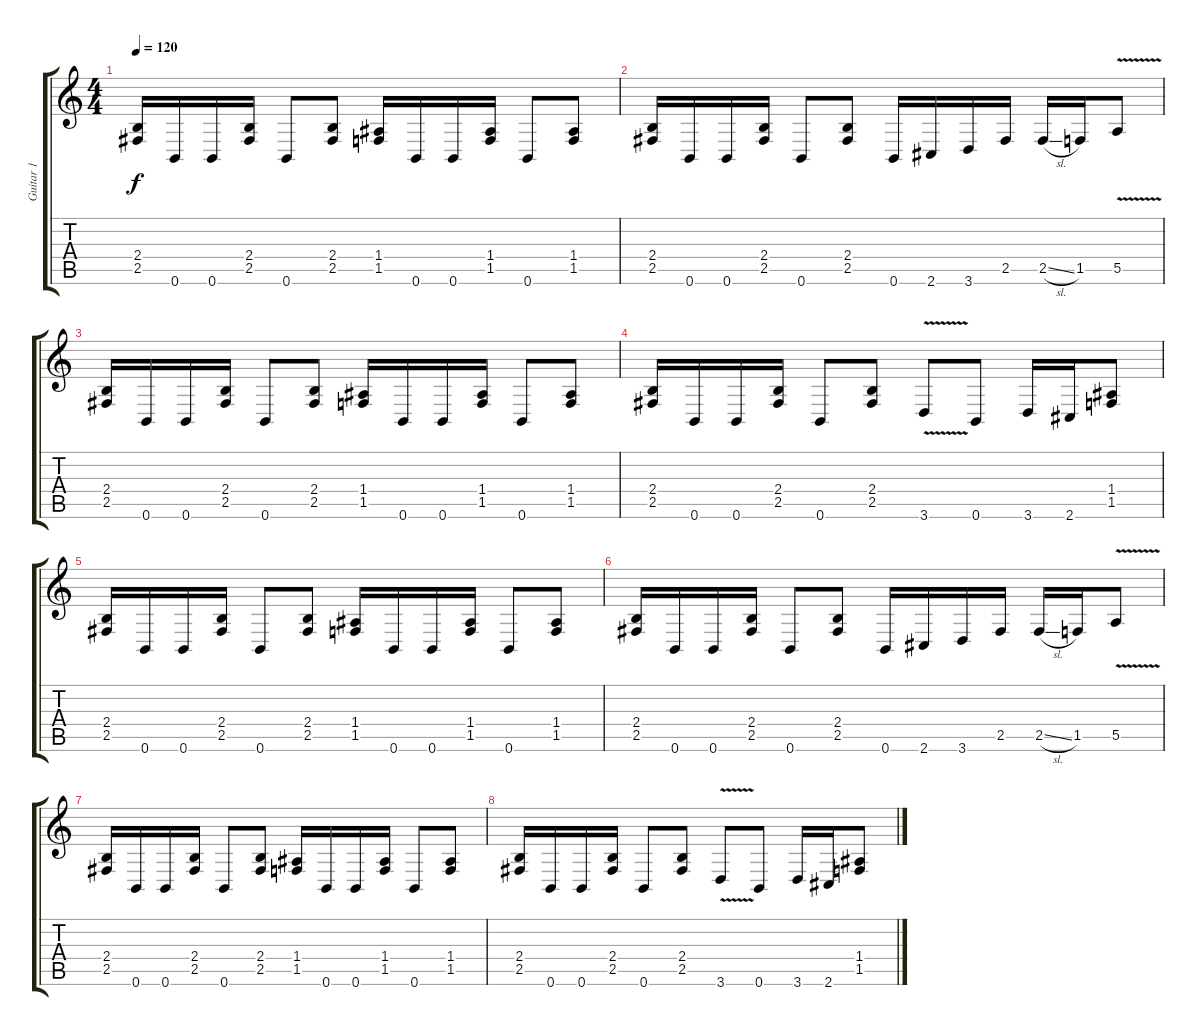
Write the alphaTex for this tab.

\track ("Guitar 1" "Guitar 1") {instrument distortionguitar}
\staff {score tabs}
\tuning (B3 Gb3 D3 A2 E2 B1) {hide}
\ts (4 4)
\tempo 120
\clef g2
\ks c
(2.4 2.5).16{dy f} 0.6.16 0.6.16 (2.4 2.5).16 0.6.8 (2.4 2.5).8 (1.4 1.5).16 0.6.16 0.6.16 (1.4 1.5).16 0.6.8 (1.4 1.5).8 |
(2.4 2.5).16 0.6.16 0.6.16 (2.4 2.5).16 0.6.8 (2.4 2.5).8 0.6.16 2.6.16 3.6.16 2.5.16 2.5{sl}.16 1.5.16 5.5{v}.8 |
(2.4 2.5).16 0.6.16 0.6.16 (2.4 2.5).16 0.6.8 (2.4 2.5).8 (1.4 1.5).16 0.6.16 0.6.16 (1.4 1.5).16 0.6.8 (1.4 1.5).8 |
(2.4 2.5).16 0.6.16 0.6.16 (2.4 2.5).16 0.6.8 (2.4 2.5).8 3.6{v}.8 0.6.8 3.6.16 2.6.16 (1.4 1.5).8 |
(2.4 2.5).16 0.6.16 0.6.16 (2.4 2.5).16 0.6.8 (2.4 2.5).8 (1.4 1.5).16 0.6.16 0.6.16 (1.4 1.5).16 0.6.8 (1.4 1.5).8 |
(2.4 2.5).16 0.6.16 0.6.16 (2.4 2.5).16 0.6.8 (2.4 2.5).8 0.6.16 2.6.16 3.6.16 2.5.16 2.5{sl}.16 1.5.16 5.5{v}.8 |
(2.4 2.5).16 0.6.16 0.6.16 (2.4 2.5).16 0.6.8 (2.4 2.5).8 (1.4 1.5).16 0.6.16 0.6.16 (1.4 1.5).16 0.6.8 (1.4 1.5).8 |
(2.4 2.5).16 0.6.16 0.6.16 (2.4 2.5).16 0.6.8 (2.4 2.5).8 3.6{v}.8 0.6.8 3.6.16 2.6.16 (1.4 1.5).8
